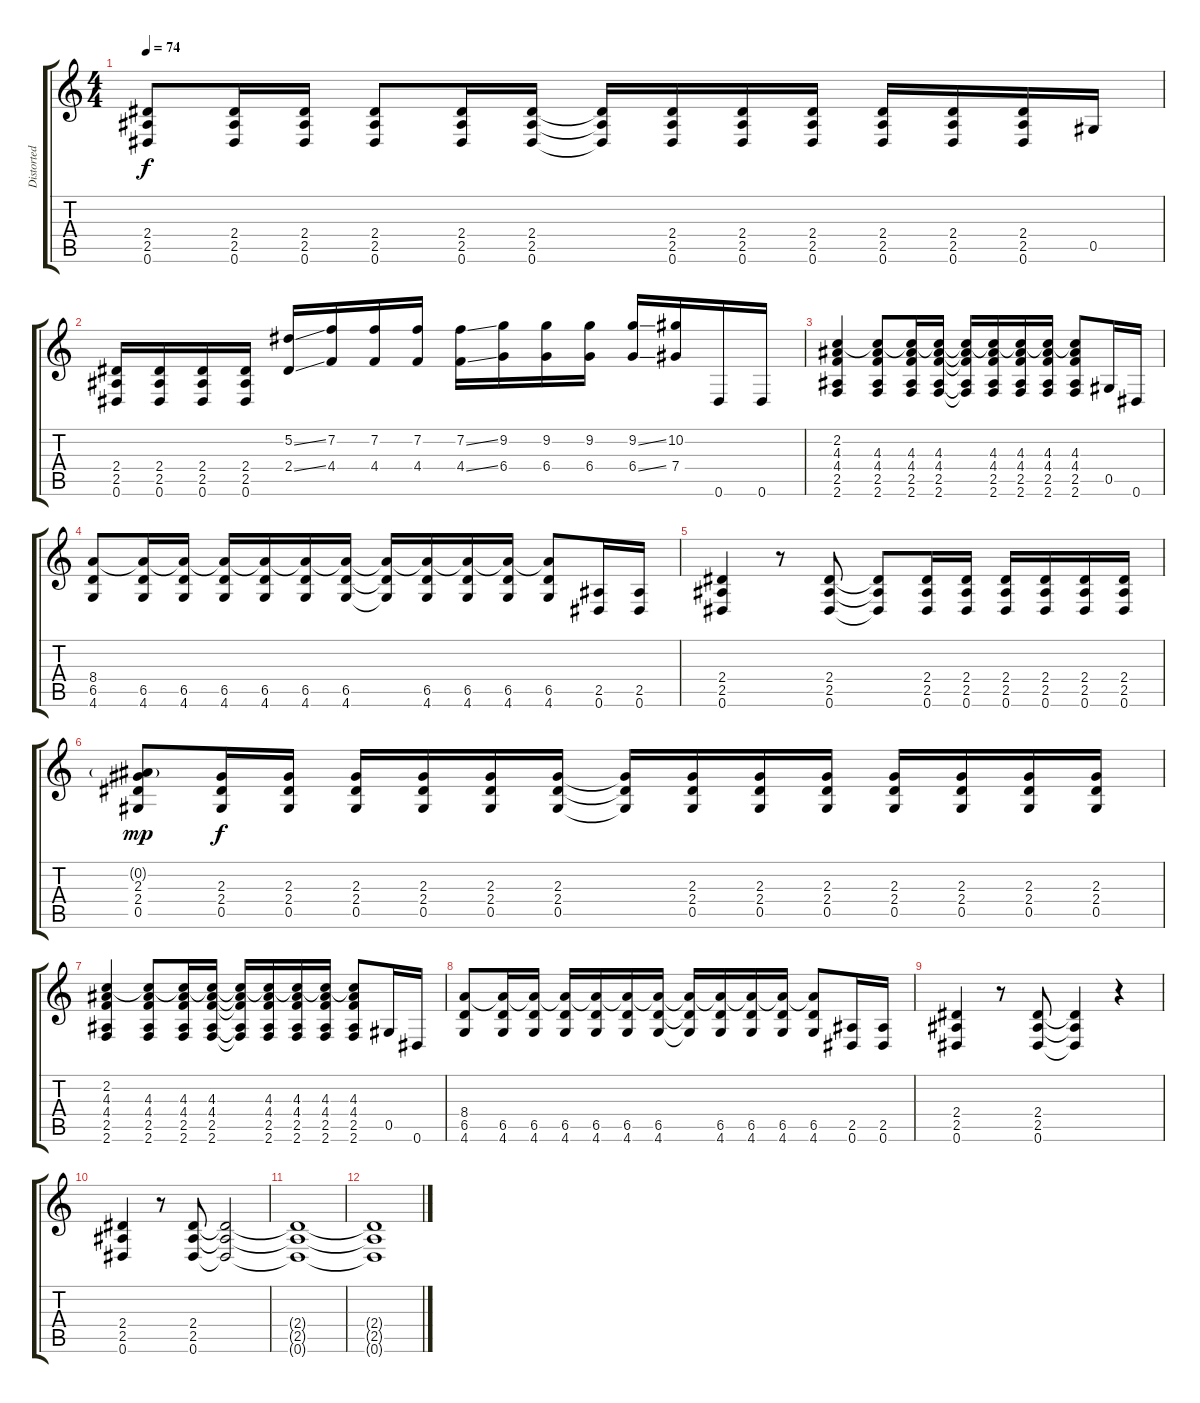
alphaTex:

\track ("Distorted 1" "Distorted ") {instrument distortionguitar}
\staff {score tabs}
\tuning (Eb4 Bb3 Gb3 Db3 Ab2 Eb2) {hide}
\ts (4 4)
\tempo 74
\clef g2
\ks c
(2.4 2.5 0.6).8{dy f} (2.4 2.5 0.6).16 (2.4 2.5 0.6).16 (2.4 2.5 0.6).8 (2.4 2.5 0.6).16 (2.4 2.5 0.6).16 (2.4{t} 2.5{t} 0.6{t}).16 (2.4 2.5 0.6).16 (2.4 2.5 0.6).16 (2.4 2.5 0.6).16 (2.4 2.5 0.6).16 (2.4 2.5 0.6).16 (2.4 2.5 0.6).16 0.5.16 |
(2.4 2.5 0.6).16 (2.4 2.5 0.6).16 (2.4 2.5 0.6).16 (2.4 2.5 0.6).16 (5.2{ss} 2.4{ss}).16 (7.2 4.4).16 (7.2 4.4).16 (7.2 4.4).16 (7.2{ss} 4.4{ss}).16 (9.2 6.4).16 (9.2 6.4).16 (9.2 6.4).16 (9.2{ss} 6.4{ss}).16 (10.2 7.4).16 0.6.16 0.6.16 |
(2.2 4.3 4.4 2.5 2.6).4 (2.2{t} 4.3 4.4 2.5 2.6).8 (2.2{t} 4.3 4.4 2.5 2.6).16 (2.2{t} 4.3 4.4 2.5 2.6).16 (2.2{t} 4.3{t} 4.4{t} 2.5{t} 2.6{t}).16 (2.2{t} 4.3 4.4 2.5 2.6).16 (2.2{t} 4.3 4.4 2.5 2.6).16 (2.2{t} 4.3 4.4 2.5 2.6).16 (2.2{t} 4.3 4.4 2.5 2.6).8 0.5.16 0.6.16 |
(8.4 6.5 4.6).8 (8.4{t} 6.5 4.6).16 (8.4{t} 6.5 4.6).16 (8.4{t} 6.5 4.6).16 (8.4{t} 6.5 4.6).16 (8.4{t} 6.5 4.6).16 (8.4{t} 6.5 4.6).16 (8.4{t} 6.5{t} 4.6{t}).16 (8.4{t} 6.5 4.6).16 (8.4{t} 6.5 4.6).16 (8.4{t} 6.5 4.6).16 (8.4{t} 6.5 4.6).8 (2.5 0.6).16 (2.5 0.6).16 |
(2.4 2.5 0.6).4 r.8 (2.4 2.5 0.6).8 (2.4{t} 2.5{t} 0.6{t}).8 (2.4 2.5 0.6).16 (2.4 2.5 0.6).16 (2.4 2.5 0.6).16 (2.4 2.5 0.6).16 (2.4 2.5 0.6).16 (2.4 2.5 0.6).16 |
(0.2{g} 2.3 2.4 0.5).8{dy mp} (2.3 2.4 0.5).16{dy f} (2.3 2.4 0.5).16 (2.3 2.4 0.5).16 (2.3 2.4 0.5).16 (2.3 2.4 0.5).16 (2.3 2.4 0.5).16 (2.3{t} 2.4{t} 0.5{t}).16 (2.3 2.4 0.5).16 (2.3 2.4 0.5).16 (2.3 2.4 0.5).16 (2.3 2.4 0.5).16 (2.3 2.4 0.5).16 (2.3 2.4 0.5).16 (2.3 2.4 0.5).16 |
(2.2 4.3 4.4 2.5 2.6).4 (2.2{t} 4.3 4.4 2.5 2.6).8 (2.2{t} 4.3 4.4 2.5 2.6).16 (2.2{t} 4.3 4.4 2.5 2.6).16 (2.2{t} 4.3{t} 4.4{t} 2.5{t} 2.6{t}).16 (2.2{t} 4.3 4.4 2.5 2.6).16 (2.2{t} 4.3 4.4 2.5 2.6).16 (2.2{t} 4.3 4.4 2.5 2.6).16 (2.2{t} 4.3 4.4 2.5 2.6).8 0.5.16 0.6.16 |
(8.4 6.5 4.6).8 (8.4{t} 6.5 4.6).16 (8.4{t} 6.5 4.6).16 (8.4{t} 6.5 4.6).16 (8.4{t} 6.5 4.6).16 (8.4{t} 6.5 4.6).16 (8.4{t} 6.5 4.6).16 (8.4{t} 6.5{t} 4.6{t}).16 (8.4{t} 6.5 4.6).16 (8.4{t} 6.5 4.6).16 (8.4{t} 6.5 4.6).16 (8.4{t} 6.5 4.6).8 (2.5 0.6).16 (2.5 0.6).16 |
(2.4 2.5 0.6).4 r.8 (2.4 2.5 0.6).8 (2.4{t} 2.5{t} 0.6{t}).4 r.4 |
(2.4 2.5 0.6).4 r.8 (2.4 2.5 0.6).8 (2.4{t} 2.5{t} 0.6{t}).2 |
(2.4{t} 2.5{t} 0.6{t}).1 |
(2.4{t} 2.5{t} 0.6{t}).1{volume 2}
